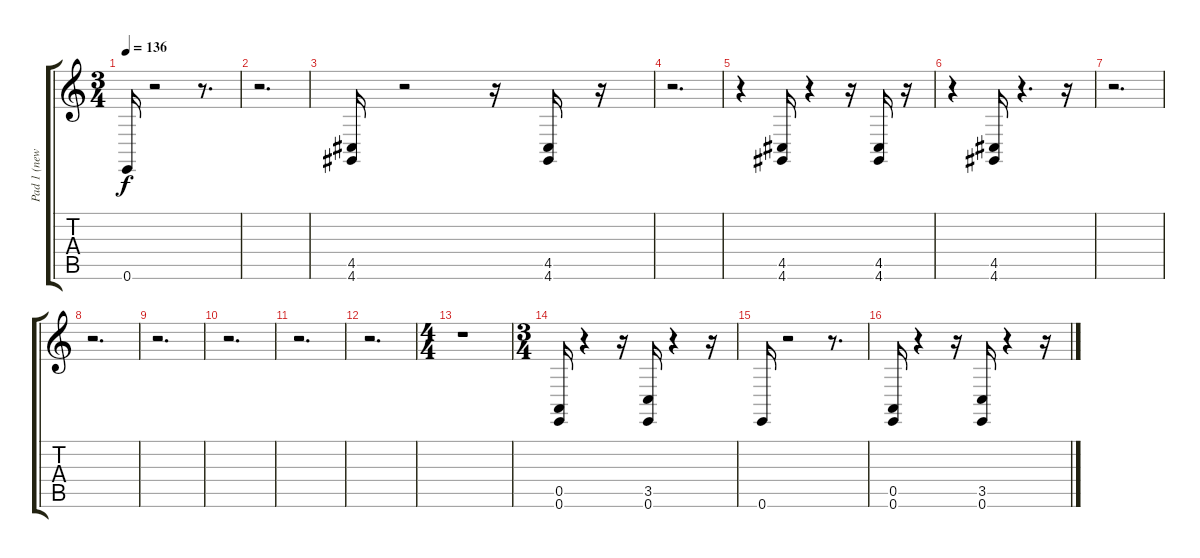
\track ("Pad 1 (new age)" "Pad 1 (new") {instrument pad1newage}
\staff {score tabs}
\tuning (E4 B3 G3 D3 A2 E2) {hide}
\ts (3 4)
\tempo 136
\clef g2
\ks c
0.6.16{dy f} r.2 r.8{d} |
r.2{d} |
(4.5 4.6).16 r.2 r.16 (4.5 4.6).16 r.16 |
r.2{d} |
r.4 (4.5 4.6).16 r.4 r.16 (4.5 4.6).16 r.16 |
r.4 (4.5 4.6).16 r.4{d} r.16 |
r.2{d} |
r.2{d} |
r.2{d} |
r.2{d} |
r.2{d} |
r.2{d} |
\ts (4 4)
r.1 |
\ts (3 4)
(0.5 0.6).16 r.4 r.16 (3.5 0.6).16 r.4 r.16 |
0.6.16 r.2 r.8{d} |
(0.5 0.6).16 r.4 r.16 (3.5 0.6).16 r.4 r.16
